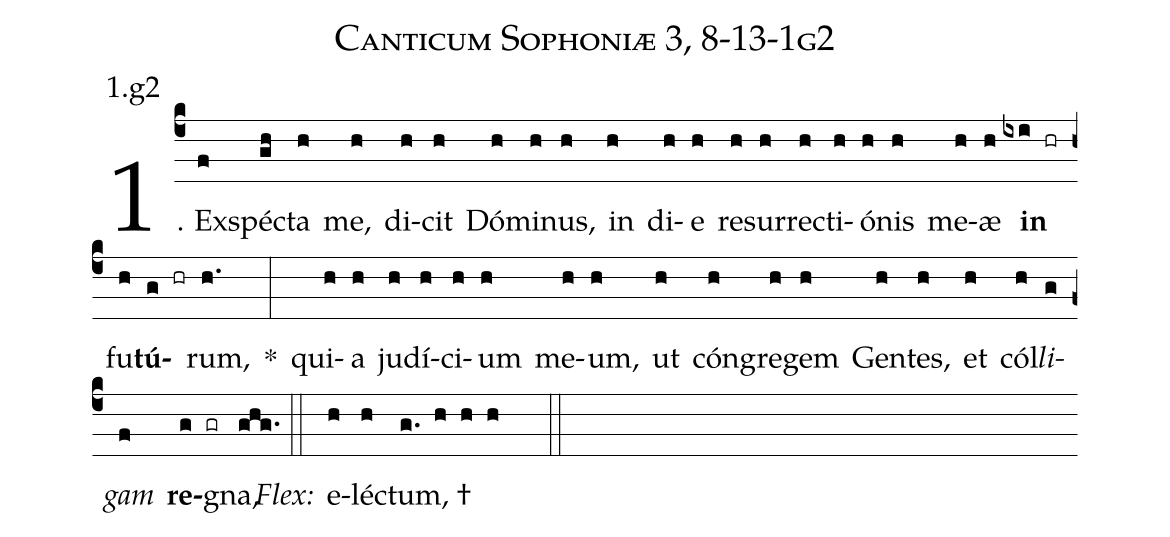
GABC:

name: Canticum Sophoniæ 3, 8-13-1g2;
annotation: 1.g2;
%%
(c4)1. Ex(f)spéc(gh)ta(h) me,(h) di(h)cit(h) Dó(h)mi(h)nus,(h) in(h) di(h)e(h) re(h)sur(h)rec(h)ti(h)ó(h)nis(h) me(h)æ(h) <b>in</b>(ixi hr) fu(h)<b>tú</b>(g hr)rum,(h.) *(:) qui(h)a(h) ju(h)dí(h)ci(h)um(h) me(h)um,(h) ut(h) cón(h)gre(h)gem(h) Gen(h)tes,(h) et(h) cól(h)<i>li</i>(g)<i>gam</i>(f) <b>re</b>(g gr)gna,(ghg.) (::)
<i>Flex:</i>()  e(h)léc(h)tum, †(g. h h h  ::)
